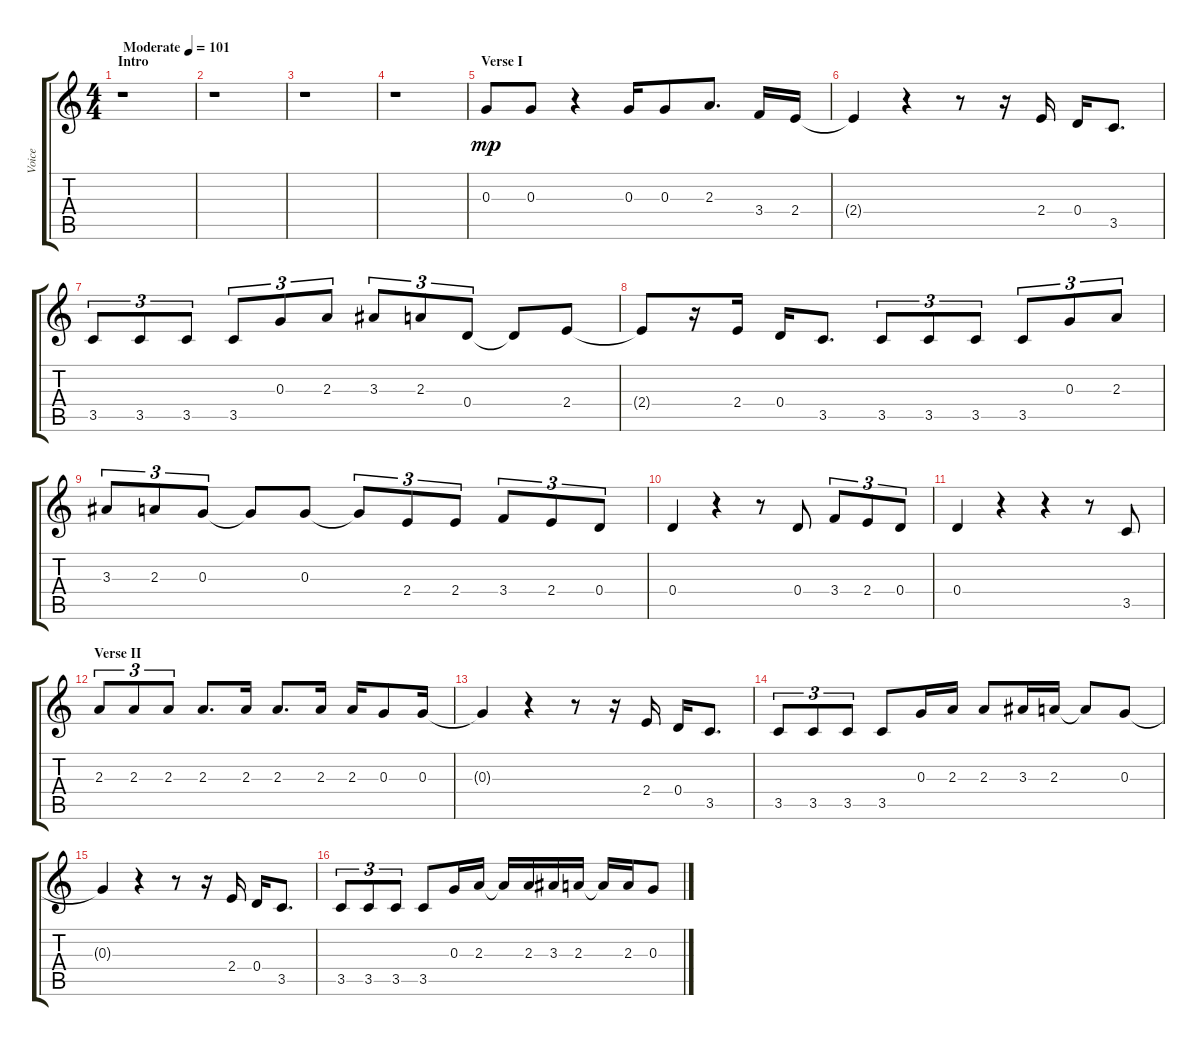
\track ("Voice" "Voice") {instrument overdrivenguitar}
\staff {score tabs}
\tuning (E4 B3 G3 D3 A2 E2) {hide}
\ts (4 4)
\section ("" "Intro")
\tempo (101 "Moderate")
\clef g2
\ks c
r.1{dy mp instrument overdrivenguitar} |
r.1 |
r.1 |
r.1 |
\section ("" "Verse I")
0.3.8 0.3.8 r.4 0.3.16 0.3.8 2.3.8{d} 3.4.16 2.4.16 |
2.4{t}.4 r.4 r.8 r.16 2.4.16 0.4.16 3.5.8{d} |
3.5.8{tu (3 2)} 3.5.8{tu (3 2)} 3.5.8{tu (3 2)} 3.5.8{tu (3 2)} 0.3.8{tu (3 2)} 2.3.8{tu (3 2)} 3.3.8{tu (3 2)} 2.3.8{tu (3 2)} 0.4.8{tu (3 2)} 0.4{t}.8 2.4.8 |
2.4{t}.8 r.16 2.4.16 0.4.16 3.5.8{d} 3.5.8{tu (3 2)} 3.5.8{tu (3 2)} 3.5.8{tu (3 2)} 3.5.8{tu (3 2)} 0.3.8{tu (3 2)} 2.3.8{tu (3 2)} |
3.3.8{tu (3 2)} 2.3.8{tu (3 2)} 0.3.8{tu (3 2)} 0.3{t}.8 0.3.8 0.3{t}.8{tu (3 2)} 2.4.8{tu (3 2)} 2.4.8{tu (3 2)} 3.4.8{tu (3 2)} 2.4.8{tu (3 2)} 0.4.8{tu (3 2)} |
0.4.4 r.4 r.8 0.4.8 3.4.8{tu (3 2)} 2.4.8{tu (3 2)} 0.4.8{tu (3 2)} |
0.4.4 r.4 r.4 r.8 3.5.8 |
\section ("" "Verse II")
2.3.8{tu (3 2)} 2.3.8{tu (3 2)} 2.3.8{tu (3 2)} 2.3.8{d} 2.3.16 2.3.8{d} 2.3.16 2.3.16 0.3.8 0.3.16 |
0.3{t}.4 r.4 r.8 r.16 2.4.16 0.4.16 3.5.8{d} |
3.5.8{tu (3 2)} 3.5.8{tu (3 2)} 3.5.8{tu (3 2)} 3.5.8 0.3.16 2.3.16 2.3.8 3.3.16 2.3.16 2.3{t}.8 0.3.8 |
0.3{t}.4 r.4 r.8 r.16 2.4.16 0.4.16 3.5.8{d} |
3.5.8{tu (3 2)} 3.5.8{tu (3 2)} 3.5.8{tu (3 2)} 3.5.8 0.3.16 2.3.16 2.3{t}.16 2.3.16 3.3.16 2.3.16 2.3{t}.16 2.3.16 0.3.8
